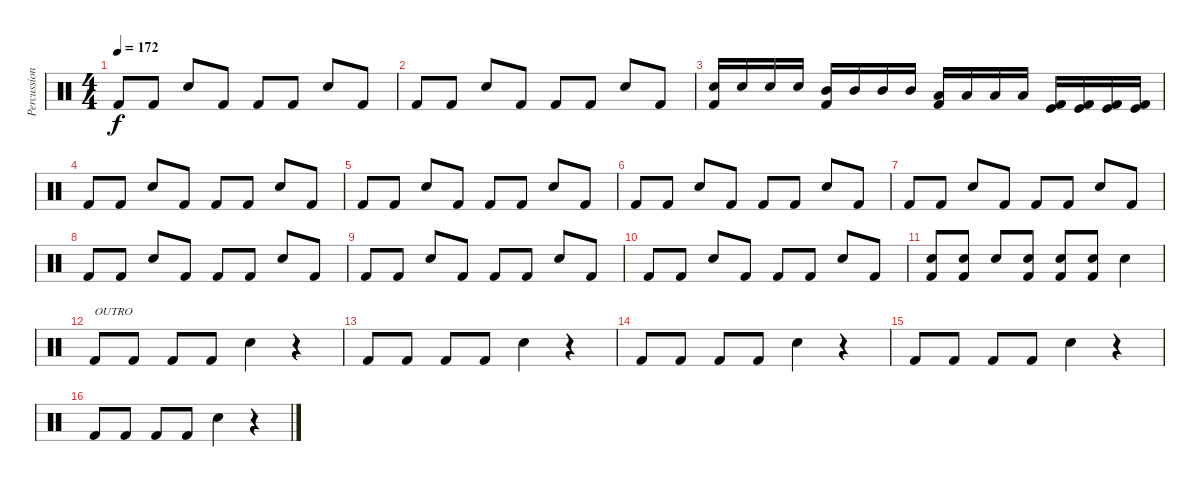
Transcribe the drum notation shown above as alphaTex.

\track ("Percussions" "Percussion") {instrument percussion}
\staff {score}
\articulation defaults
\ts (4 4)
\tempo 172
\clef neutral
\ks c "Kick (hit) 2".8{dy f} "Kick (hit) 2".8 "Snare (hit) 2".8 "Kick (hit) 2".8 "Kick (hit) 2".8 "Kick (hit) 2".8 "Snare (hit) 2".8 "Kick (hit) 2".8
|
"Kick (hit) 2".8 "Kick (hit) 2".8 "Snare (hit) 2".8 "Kick (hit) 2".8 "Kick (hit) 2".8 "Kick (hit) 2".8 "Snare (hit) 2".8 "Kick (hit) 2".8 |
("Snare (hit) 2" "Kick (hit) 2").16 "Snare (hit) 2".16 "Snare (hit) 2".16 "Snare (hit) 2".16 ("Mid Tom (hit)" "Kick (hit) 2").16 "Mid Tom (hit)".16 "Mid Tom (hit)".16 "Mid Tom (hit)".16 ("Low Tom (hit)" "Kick (hit) 2").16 "Low Tom (hit)".16 "Low Tom (hit)".16 "Low Tom (hit)".16 ("Kick (hit)" "Kick (hit) 2").16 ("Kick (hit)" "Kick (hit) 2").16 ("Kick (hit)" "Kick (hit) 2").16 ("Kick (hit)" "Kick (hit) 2").16 |
"Kick (hit) 2".8 "Kick (hit) 2".8 "Snare (hit) 2".8 "Kick (hit) 2".8 "Kick (hit) 2".8 "Kick (hit) 2".8 "Snare (hit) 2".8 "Kick (hit) 2".8 |
"Kick (hit) 2".8 "Kick (hit) 2".8 "Snare (hit) 2".8 "Kick (hit) 2".8 "Kick (hit) 2".8 "Kick (hit) 2".8 "Snare (hit) 2".8 "Kick (hit) 2".8 |
"Kick (hit) 2".8 "Kick (hit) 2".8 "Snare (hit) 2".8 "Kick (hit) 2".8 "Kick (hit) 2".8 "Kick (hit) 2".8 "Snare (hit) 2".8 "Kick (hit) 2".8 |
"Kick (hit) 2".8 "Kick (hit) 2".8 "Snare (hit) 2".8 "Kick (hit) 2".8 "Kick (hit) 2".8 "Kick (hit) 2".8 "Snare (hit) 2".8 "Kick (hit) 2".8 |
"Kick (hit) 2".8 "Kick (hit) 2".8 "Snare (hit) 2".8 "Kick (hit) 2".8 "Kick (hit) 2".8 "Kick (hit) 2".8 "Snare (hit) 2".8 "Kick (hit) 2".8 |
"Kick (hit) 2".8 "Kick (hit) 2".8 "Snare (hit) 2".8 "Kick (hit) 2".8 "Kick (hit) 2".8 "Kick (hit) 2".8 "Snare (hit) 2".8 "Kick (hit) 2".8 |
"Kick (hit) 2".8 "Kick (hit) 2".8 "Snare (hit) 2".8 "Kick (hit) 2".8 "Kick (hit) 2".8 "Kick (hit) 2".8 "Snare (hit) 2".8 "Kick (hit) 2".8 |
("Snare (hit) 2" "Kick (hit) 2").8 ("Snare (hit) 2" "Kick (hit) 2").8 "Snare (hit) 2".8 ("Snare (hit) 2" "Kick (hit) 2").8 ("Snare (hit) 2" "Kick (hit) 2").8 ("Snare (hit) 2" "Kick (hit) 2").8 "Snare (hit) 2".4 |
"Kick (hit) 2".8{txt "OUTRO"} "Kick (hit) 2".8 "Kick (hit) 2".8 "Kick (hit) 2".8 "Snare (hit) 2".4 r.4 |
"Kick (hit) 2".8 "Kick (hit) 2".8 "Kick (hit) 2".8 "Kick (hit) 2".8 "Snare (hit) 2".4 r.4 |
"Kick (hit) 2".8 "Kick (hit) 2".8 "Kick (hit) 2".8 "Kick (hit) 2".8 "Snare (hit) 2".4 r.4 |
"Kick (hit) 2".8 "Kick (hit) 2".8 "Kick (hit) 2".8 "Kick (hit) 2".8 "Snare (hit) 2".4 r.4 |
"Kick (hit) 2".8 "Kick (hit) 2".8 "Kick (hit) 2".8 "Kick (hit) 2".8 "Snare (hit) 2".4 r.4
